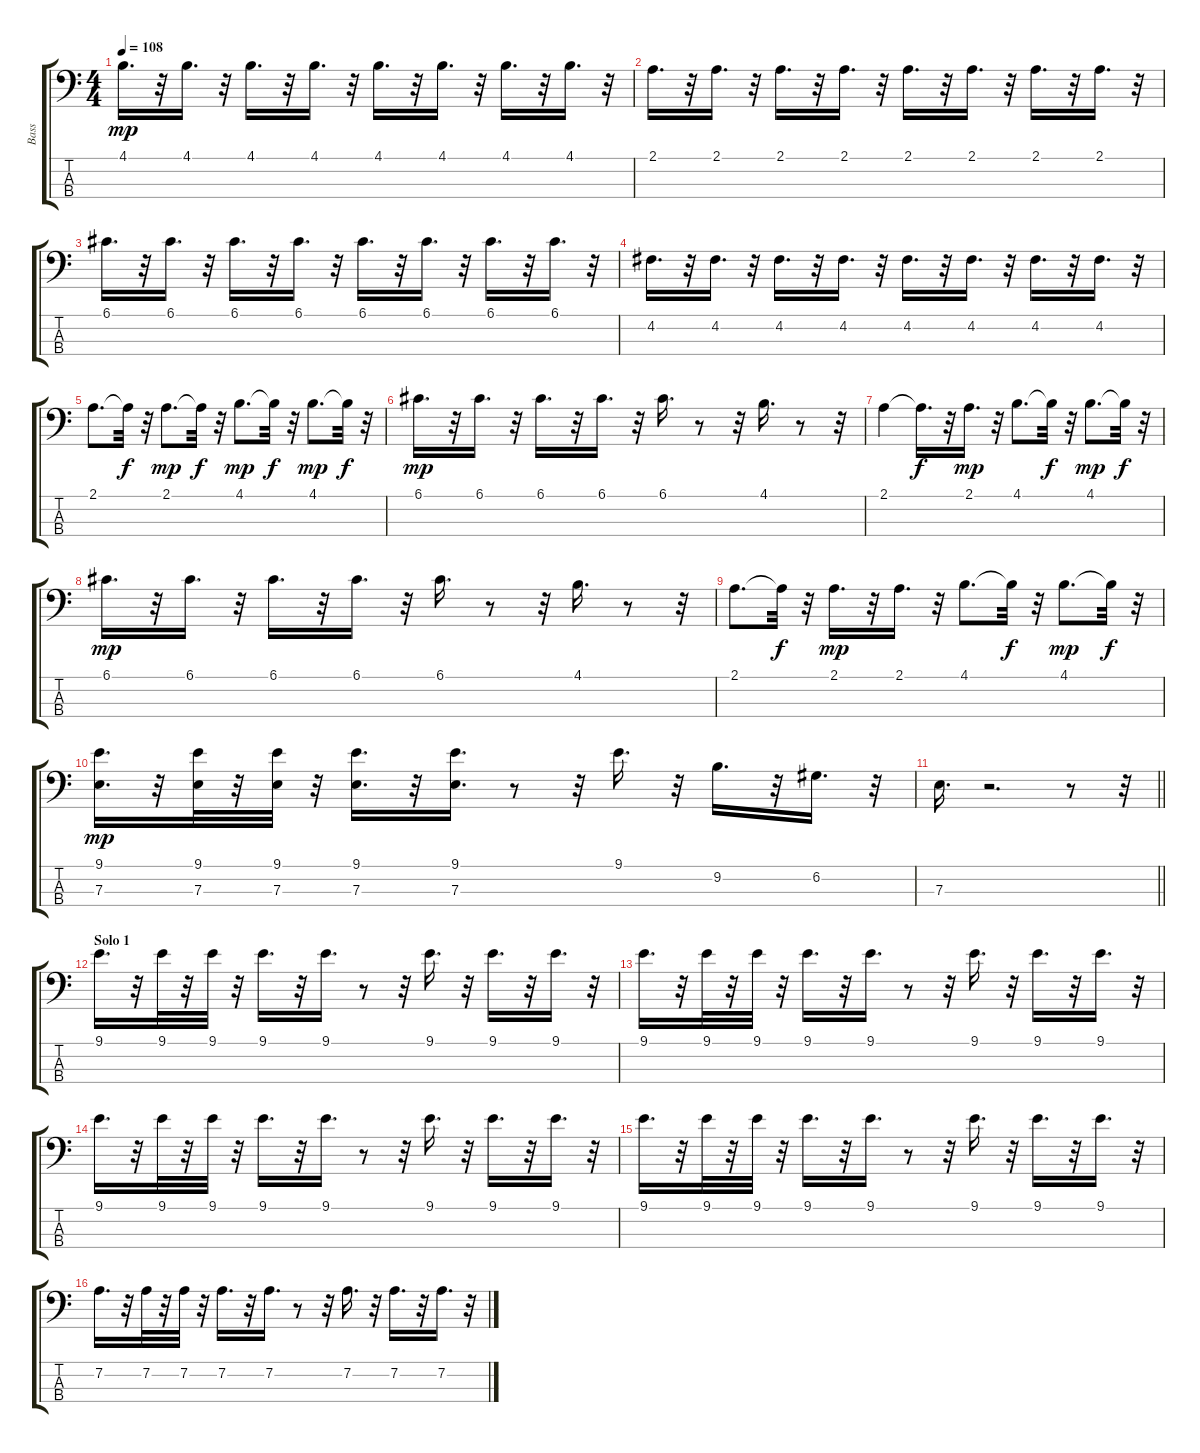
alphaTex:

\track ("Bass" "Bass") {instrument electricbassfinger}
\staff {score tabs}
\tuning (G2 D2 A1 E1) {hide}
\ts (4 4)
\tempo 108
\clef f4
\ks c
4.1.16{d dy mp} r.32 4.1.16{d} r.32 4.1.16{d} r.32 4.1.16{d} r.32 4.1.16{d} r.32 4.1.16{d} r.32 4.1.16{d} r.32 4.1.16{d} r.32 |
2.1.16{d} r.32 2.1.16{d} r.32 2.1.16{d} r.32 2.1.16{d} r.32 2.1.16{d} r.32 2.1.16{d} r.32 2.1.16{d} r.32 2.1.16{d} r.32 |
6.1.16{d} r.32 6.1.16{d} r.32 6.1.16{d} r.32 6.1.16{d} r.32 6.1.16{d} r.32 6.1.16{d} r.32 6.1.16{d} r.32 6.1.16{d} r.32 |
4.2.16{d} r.32 4.2.16{d} r.32 4.2.16{d} r.32 4.2.16{d} r.32 4.2.16{d} r.32 4.2.16{d} r.32 4.2.16{d} r.32 4.2.16{d} r.32 |
2.1.8{d} 2.1{t}.32{dy f} r.32 2.1.8{d dy mp} 2.1{t}.32{dy f} r.32 4.1.8{d dy mp} 4.1{t}.32{dy f} r.32 4.1.8{d dy mp} 4.1{t}.32{dy f} r.32 |
6.1.16{d dy mp} r.32 6.1.16{d} r.32 6.1.16{d} r.32 6.1.16{d} r.32 6.1.16{d} r.8 r.32 4.1.16{d} r.8 r.32 |
2.1.4 2.1{t}.16{d dy f} r.32 2.1.16{d dy mp} r.32 4.1.8{d} 4.1{t}.32{dy f} r.32 4.1.8{d dy mp} 4.1{t}.32{dy f} r.32 |
6.1.16{d dy mp} r.32 6.1.16{d} r.32 6.1.16{d} r.32 6.1.16{d} r.32 6.1.16{d} r.8 r.32 4.1.16{d} r.8 r.32 |
2.1.8{d} 2.1{t}.32{dy f} r.32 2.1.16{d dy mp} r.32 2.1.16{d} r.32 4.1.8{d} 4.1{t}.32{dy f} r.32 4.1.8{d dy mp} 4.1{t}.32{dy f} r.32 |
(9.1 7.3).16{d dy mp} r.32 (9.1 7.3).32 r.32 (9.1 7.3).32 r.32 (9.1 7.3).16{d} r.32 (9.1 7.3).16{d} r.8 r.32 9.1.16{d} r.32 9.2.16{d} r.32 6.2.16{d} r.32 |
\barLineRight lightlight
7.3.16{d} r.2{d} r.8 r.32 |
\section ("" "Solo 1")
9.1.16{d} r.32 9.1.32 r.32 9.1.32 r.32 9.1.16{d} r.32 9.1.16{d} r.8 r.32 9.1.16{d} r.32 9.1.16{d} r.32 9.1.16{d} r.32 |
9.1.16{d} r.32 9.1.32 r.32 9.1.32 r.32 9.1.16{d} r.32 9.1.16{d} r.8 r.32 9.1.16{d} r.32 9.1.16{d} r.32 9.1.16{d} r.32 |
9.1.16{d} r.32 9.1.32 r.32 9.1.32 r.32 9.1.16{d} r.32 9.1.16{d} r.8 r.32 9.1.16{d} r.32 9.1.16{d} r.32 9.1.16{d} r.32 |
9.1.16{d} r.32 9.1.32 r.32 9.1.32 r.32 9.1.16{d} r.32 9.1.16{d} r.8 r.32 9.1.16{d} r.32 9.1.16{d} r.32 9.1.16{d} r.32 |
7.2.16{d} r.32 7.2.32 r.32 7.2.32 r.32 7.2.16{d} r.32 7.2.16{d} r.8 r.32 7.2.16{d} r.32 7.2.16{d} r.32 7.2.16{d} r.32
